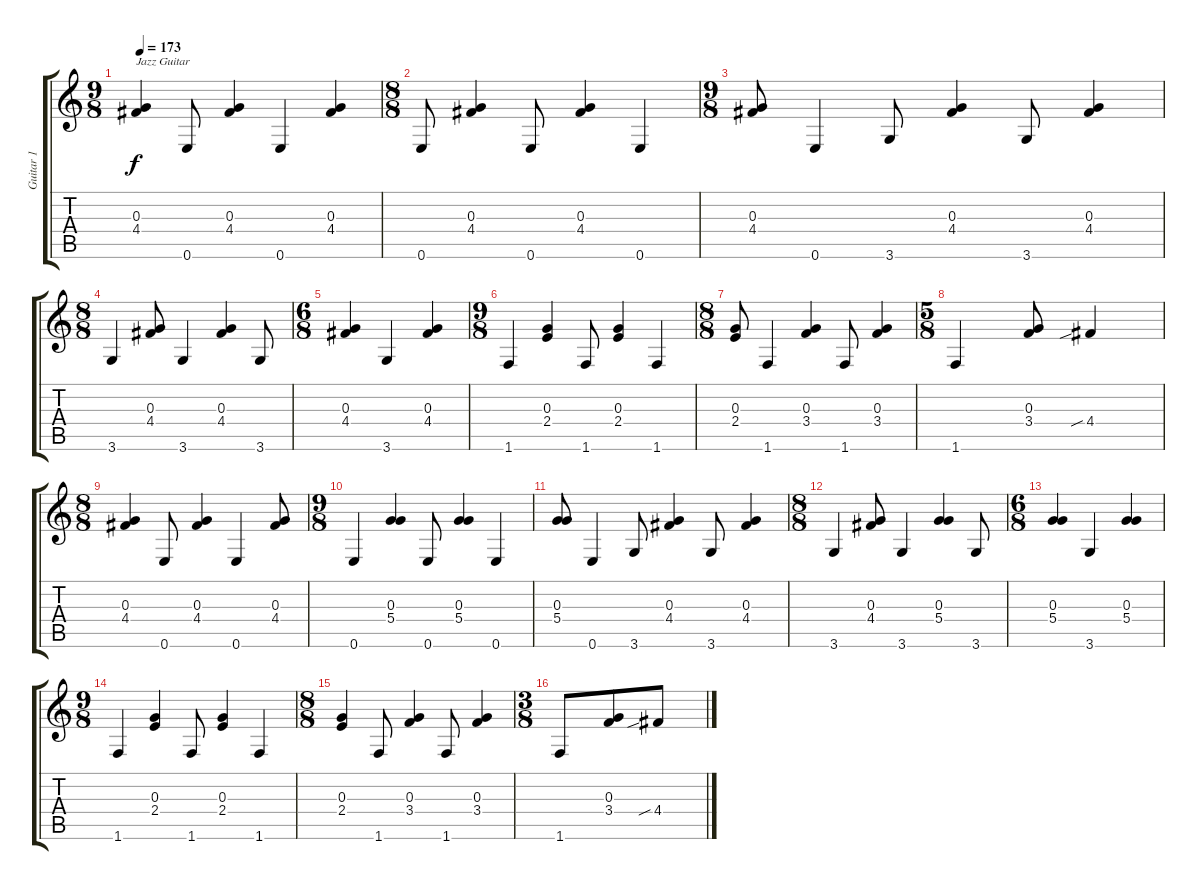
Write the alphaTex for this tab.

\track ("Guitar 1" "Guitar 1") {instrument distortionguitar}
\staff {score tabs}
\tuning (E4 B3 G3 D3 A2 E2) {hide}
\ts (9 8)
\tempo 173
\clef g2
\ks c
(0.3 4.4).4{txt "Jazz Guitar " dy f instrument electricguitarjazz} 0.6.8 (0.3 4.4).4 0.6.4 (0.3 4.4).4 |
\ts (8 8)
0.6.8 (0.3 4.4).4 0.6.8 (0.3 4.4).4 0.6.4 |
\ts (9 8)
(0.3 4.4).8 0.6.4 3.6.8 (0.3 4.4).4 3.6.8 (0.3 4.4).4 |
\ts (8 8)
3.6.4 (0.3 4.4).8 3.6.4 (0.3 4.4).4 3.6.8 |
\ts (6 8)
(0.3 4.4).4 3.6.4 (0.3 4.4).4 |
\ts (9 8)
1.6.4 (0.3 2.4).4 1.6.8 (0.3 2.4).4 1.6.4 |
\ts (8 8)
(0.3 2.4).8 1.6.4 (0.3 3.4).4 1.6.8 (0.3 3.4).4 |
\ts (5 8)
1.6.4 (0.3 3.4).8 4.4{sib}.4 |
\ts (8 8)
(0.3 4.4).4 0.6.8 (0.3 4.4).4 0.6.4 (0.3 4.4).8 |
\ts (9 8)
0.6.4 (0.3 5.4).4 0.6.8 (0.3 5.4).4 0.6.4 |
(0.3 5.4).8 0.6.4 3.6.8 (0.3 4.4).4 3.6.8 (0.3 4.4).4 |
\ts (8 8)
3.6.4 (0.3 4.4).8 3.6.4 (0.3 5.4).4 3.6.8 |
\ts (6 8)
(0.3 5.4).4 3.6.4 (0.3 5.4).4 |
\ts (9 8)
1.6.4 (0.3 2.4).4 1.6.8 (0.3 2.4).4 1.6.4 |
\ts (8 8)
(0.3 2.4).4 1.6.8 (0.3 3.4).4 1.6.8 (0.3 3.4).4 |
\ts (3 8)
1.6.8 (0.3 3.4).8 4.4{sib}.8
